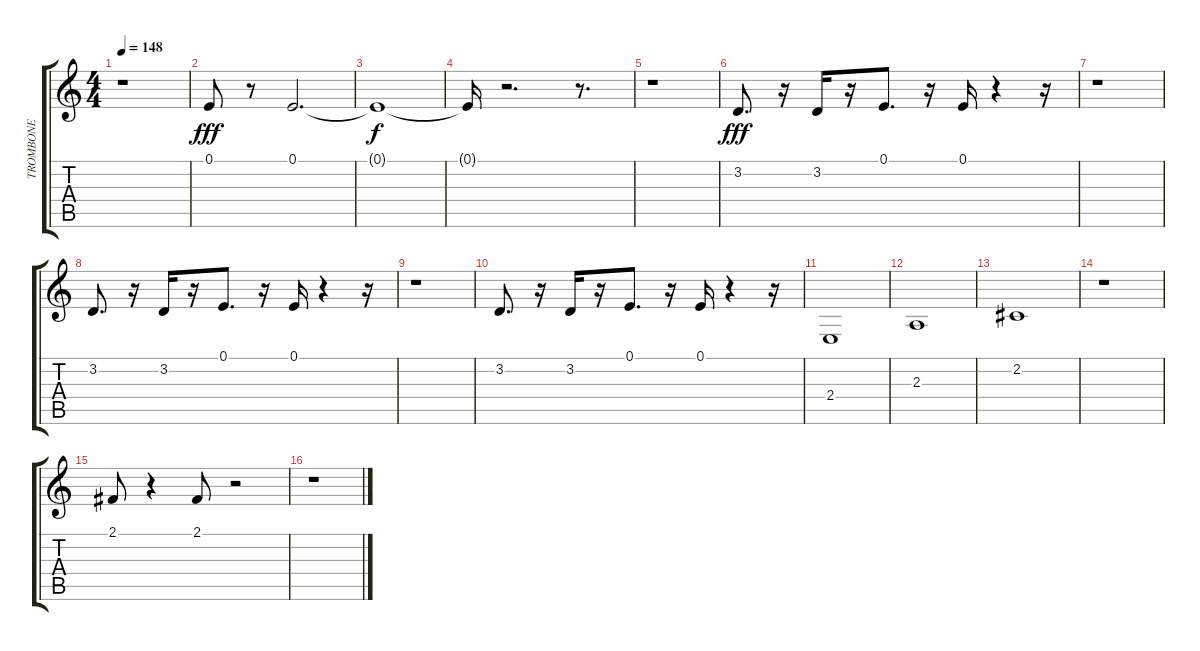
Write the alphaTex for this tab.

\track ("TROMBONE" "TROMBONE") {instrument trombone}
\staff {score tabs}
\tuning (E4 B3 G3 D3 A2 E2) {hide}
\ts (4 4)
\tempo 148
\clef g2
\ks c
r.1{dy fff} |
0.1.8 r.8 0.1.2{d} |
0.1{t}.1{dy f} |
0.1{t}.16 r.2{d} r.8{d} |
r.1 |
3.2.8{d dy fff} r.16 3.2.16 r.16 0.1.8{d} r.16 0.1.16 r.4 r.16 |
r.1 |
3.2.8{d} r.16 3.2.16 r.16 0.1.8{d} r.16 0.1.16 r.4 r.16 |
r.1 |
3.2.8{d} r.16 3.2.16 r.16 0.1.8{d} r.16 0.1.16 r.4 r.16 |
2.4.1 |
2.3.1 |
2.2.1 |
r.1 |
2.1.8 r.4 2.1.8 r.2 |
r.1
